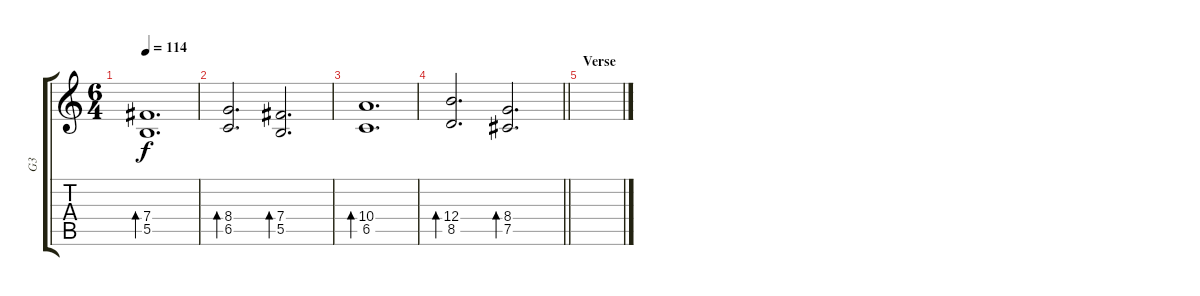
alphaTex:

\track ("G3 " "G3 ") {instrument overdrivenguitar}
\staff {score tabs}
\tuning (Db4 Ab3 E3 B2 Gb2 B1) {hide}
\ts (6 4)
\tempo 114
\clef g2
\ks c
(7.4 5.5).1{d bd 240 dy f} |
(8.4 6.5).2{d bd 240} (7.4 5.5).2{d bd 240} |
(10.4 6.5).1{d bd 240} |
\barLineRight lightlight
(12.4 8.5).2{d bd 240} (8.4 7.5).2{d bd 240} |
\section ("" "Verse")
